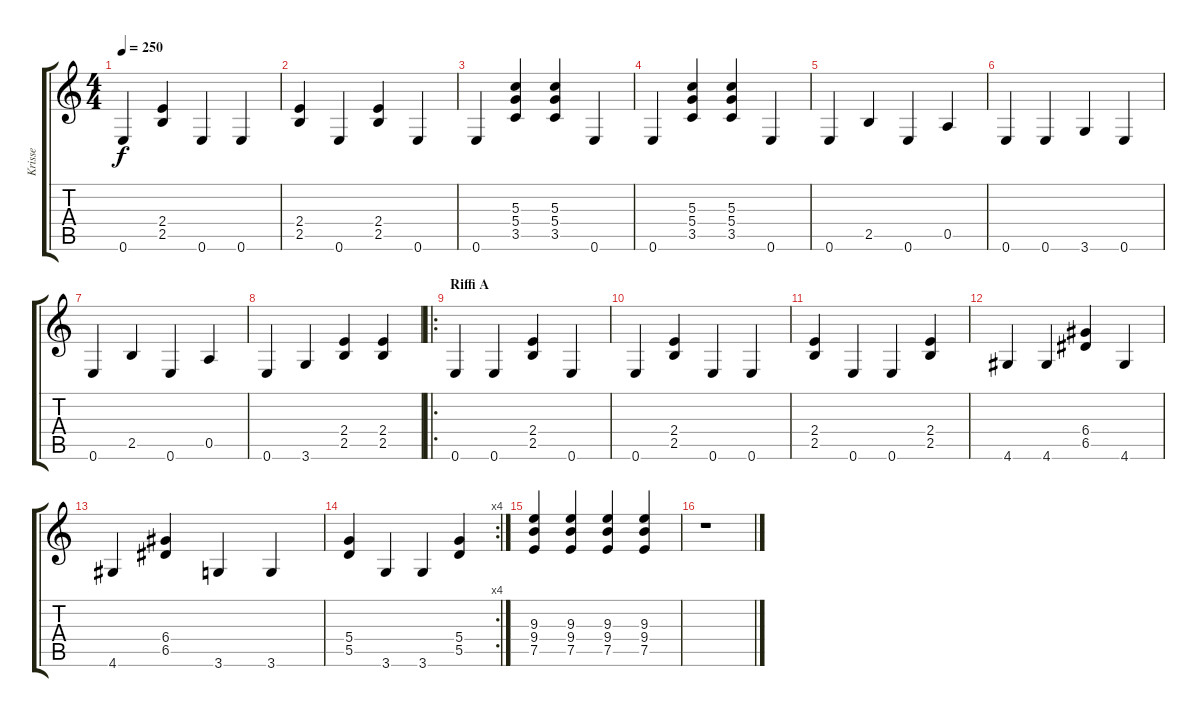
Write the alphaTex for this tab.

\track ("Krisse" "Krisse") {instrument distortionguitar}
\staff {score tabs}
\tuning (E4 B3 G3 D3 A2 E2) {hide}
\ts (4 4)
\tempo 250
\clef g2
\ks c
0.6.4{dy f} (2.4 2.5).4 0.6.4 0.6.4 |
(2.4 2.5).4 0.6.4 (2.4 2.5).4 0.6.4 |
0.6.4 (5.3 5.4 3.5).4 (5.3 5.4 3.5).4 0.6.4 |
0.6.4 (5.3 5.4 3.5).4 (5.3 5.4 3.5).4 0.6.4 |
0.6.4 2.5.4 0.6.4 0.5.4 |
0.6.4 0.6.4 3.6.4 0.6.4 |
0.6.4 2.5.4 0.6.4 0.5.4 |
0.6.4 3.6.4 (2.4 2.5).4 (2.4 2.5).4 |
\ro
\section ("" "Riffi A")
0.6.4 0.6.4 (2.4 2.5).4 0.6.4 |
0.6.4 (2.4 2.5).4 0.6.4 0.6.4 |
(2.4 2.5).4 0.6.4 0.6.4 (2.4 2.5).4 |
4.6.4 4.6.4 (6.4 6.5).4 4.6.4 |
4.6.4 (6.4 6.5).4 3.6.4 3.6.4 |
\rc 4
(5.4 5.5).4 3.6.4 3.6.4 (5.4 5.5).4 |
(9.3 9.4 7.5).4 (9.3 9.4 7.5).4 (9.3 9.4 7.5).4 (9.3 9.4 7.5).4 |
r.1
